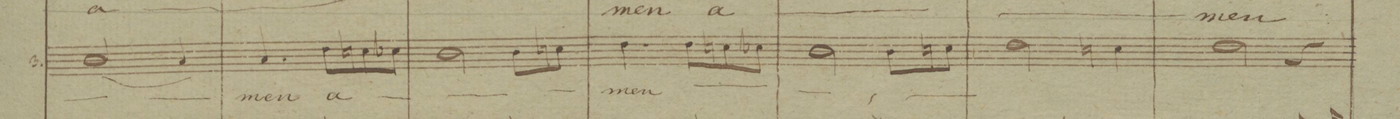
**kern	**text	**text	**dynam
*I"3.	*	*	*
*clefC4	*	*	*
*k[b-]	*	*	*
*M3/4	*	*	*
(2A/	.	.	.
4G/)	.	.	.
=168	=168	=168	=168
4.G/	-men	-men	.
8c\L	a-	a-	.
8Bn\	.	.	.
8B-X\J	.	.	.
=169	=169	=169	=169
2A\	.	.	.
8A\L	.	.	.
8Bn\J	.	.	.
=170	=170	=170	=170
4.c\	-men-	-men	.
8c\L	.	a-	.
8Bn\	.	.	.
8B-X\J	.	.	.
=171	=171	=171	=171
2A\	-,	.	.
8A\L	.	.	.
8Bn\J	.	.	.
=172	=172	=172	=172
2c\	.	.	.
4Bn\	.	.	.
=173	=173	=173	=173
2c\	.	-men	.
4r	.	.	.
=174	=174	=174	=174
*-	*-	*-	*-
